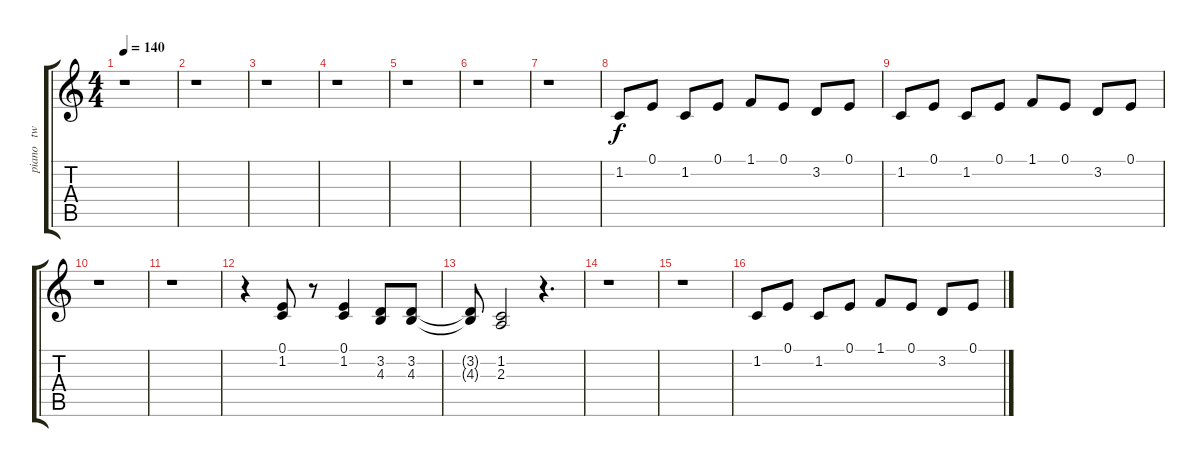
\track ("piano   two" "piano   tw") {instrument brightacousticpiano}
\staff {score tabs}
\tuning (E4 B3 G3 D3 A2 E2) {hide}
\ts (4 4)
\tempo 140
\clef g2
\ks c
r.1{dy f} |
r.1 |
r.1 |
r.1 |
r.1 |
r.1 |
r.1 |
1.2.8 0.1.8 1.2.8 0.1.8 1.1.8 0.1.8 3.2.8 0.1.8 |
1.2.8 0.1.8 1.2.8 0.1.8 1.1.8 0.1.8 3.2.8 0.1.8 |
r.1 |
r.1 |
r.4 (0.1 1.2).8 r.8 (0.1 1.2).4 (3.2 4.3).8 (3.2 4.3).8 |
(3.2{t} 4.3{t}).8 (1.2 2.3).2 r.4{d} |
r.1 |
r.1 |
1.2.8 0.1.8 1.2.8 0.1.8 1.1.8 0.1.8 3.2.8 0.1.8
